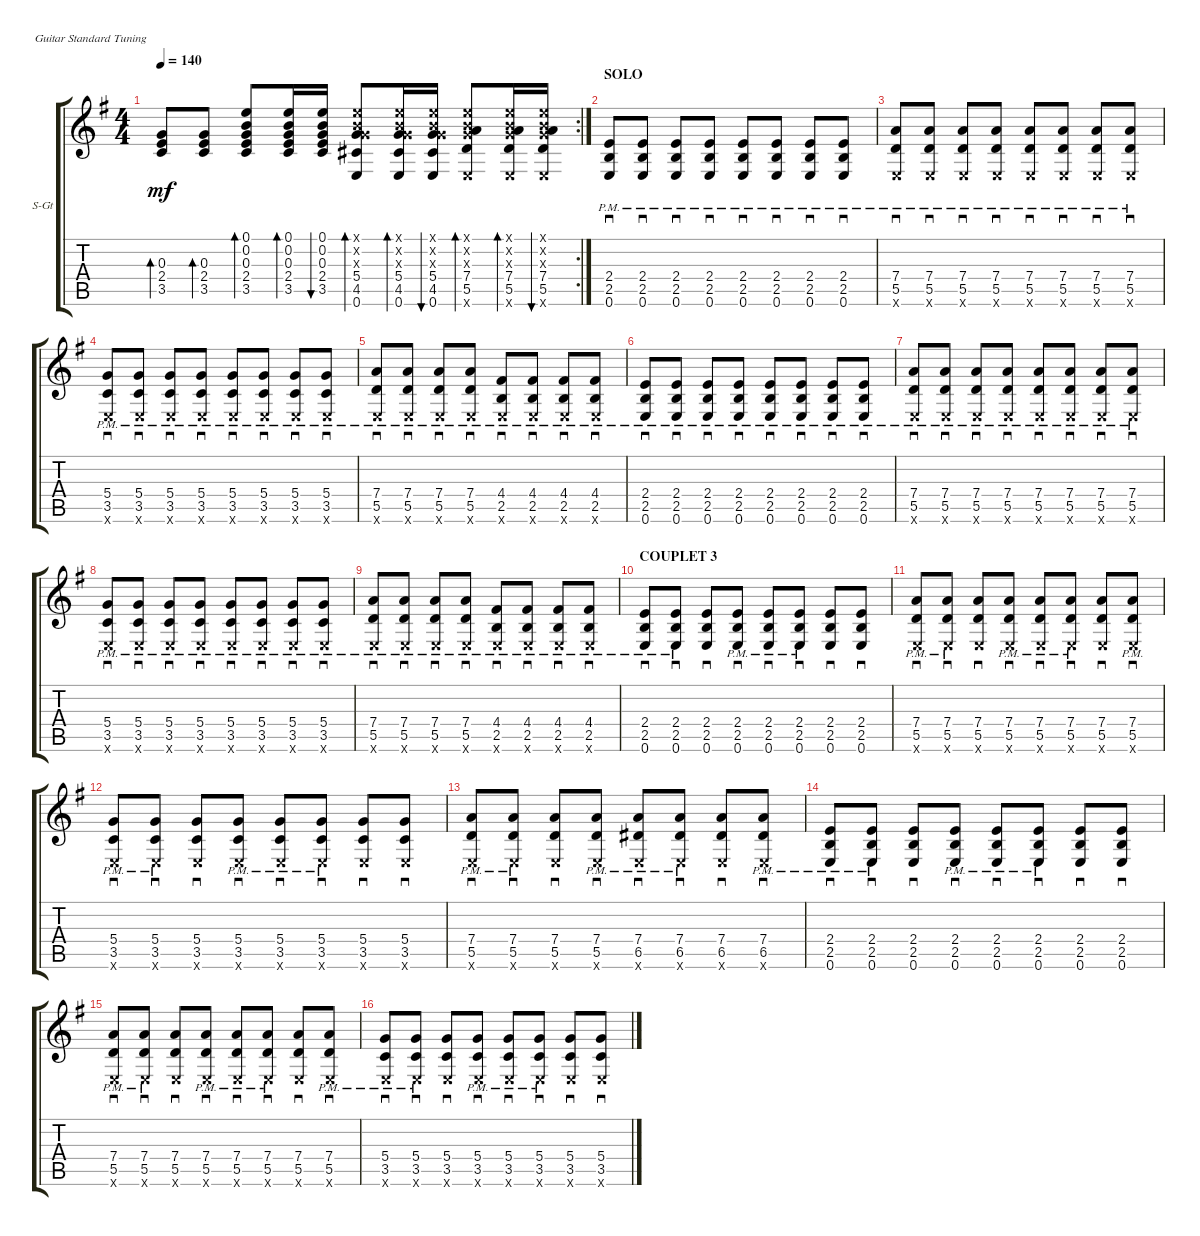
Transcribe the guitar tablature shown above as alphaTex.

\defaultSystemsLayout 4
\bracketExtendMode groupsimilarinstruments
\firstSystemTrackNameOrientation horizontal
\otherSystemsTrackNameOrientation horizontal
\track ("Steel Guitar" "S-Gt") {instrument acousticguitarsteel}
\staff {score tabs}
\tuning (E4 B3 G3 D3 A2 E2)
\rc 2
\ts (4 4)
\tempo 140
\clef g2
\ks eminor
(3.5 2.4 0.3).8{bd 30 dy mf} (3.5 2.4 0.3).8{bd 30} (3.5 2.4 0.3 0.2 0.1).8{bd 30} (3.5 2.4 0.3 0.2 0.1).16{bd 30} (3.5 2.4 0.3 0.2 0.1).16{bu 30} (0.6 4.5 5.4 0.2{x} 0.1{x} 0.3{x}).8{bd 30} (0.6 4.5 5.4 0.3{x} 0.2{x} 0.1{x}).16{bd 30} (0.6 4.5 5.4 0.3{x} 0.2{x} 0.1{x}).16{bu 30} (0.6{x} 5.5 7.4 0.3{x} 0.2{x} 0.1{x}).8{bd 30} (0.6{x} 5.5 7.4 0.3{x} 0.2{x} 0.1{x}).16{bd 30} (0.6{x} 5.5 7.4 0.3{x} 0.2{x} 0.1{x}).16{bu 30} |
\section ("" "SOLO")
(0.6{pm} 2.5{pm} 2.4{pm}).8{sd} (0.6{pm} 2.5{pm} 2.4{pm}).8{sd} (0.6{pm} 2.5{pm} 2.4{pm}).8{sd} (0.6{pm} 2.5{pm} 2.4{pm}).8{sd} (0.6{pm} 2.5{pm} 2.4{pm}).8{sd} (0.6{pm} 2.5{pm} 2.4{pm}).8{sd} (0.6{pm} 2.5{pm} 2.4{pm}).8{sd} (0.6{pm} 2.5{pm} 2.4{pm}).8{sd} |
(0.6{pm x} 5.5{pm} 7.4{pm}).8{sd} (0.6{pm x} 5.5{pm} 7.4{pm}).8{sd} (0.6{pm x} 5.5{pm} 7.4{pm}).8{sd} (0.6{pm x} 5.5{pm} 7.4{pm}).8{sd} (0.6{pm x} 5.5{pm} 7.4{pm}).8{sd} (0.6{pm x} 5.5{pm} 7.4{pm}).8{sd} (0.6{pm x} 5.5{pm} 7.4{pm}).8{sd} (0.6{pm x} 5.5{pm} 7.4{pm}).8{sd} |
(0.6{pm x} 3.5{pm} 5.4{pm}).8{sd} (0.6{pm x} 3.5{pm} 5.4{pm}).8{sd} (0.6{pm x} 3.5{pm} 5.4{pm}).8{sd} (0.6{pm x} 3.5{pm} 5.4{pm}).8{sd} (0.6{pm x} 3.5{pm} 5.4{pm}).8{sd} (0.6{pm x} 3.5{pm} 5.4{pm}).8{sd} (0.6{pm x} 3.5{pm} 5.4{pm}).8{sd} (0.6{pm x} 3.5{pm} 5.4{pm}).8{sd} |
(0.6{pm x} 5.5{pm} 7.4{pm}).8{sd} (0.6{pm x} 5.5{pm} 7.4{pm}).8{sd} (0.6{pm x} 5.5{pm} 7.4{pm}).8{sd} (0.6{pm x} 5.5{pm} 7.4{pm}).8{sd} (0.6{pm x} 2.5{pm} 4.4{pm}).8{sd} (0.6{pm x} 2.5{pm} 4.4{pm}).8{sd} (0.6{pm x} 2.5{pm} 4.4{pm}).8{sd} (0.6{pm x} 2.5{pm} 4.4{pm}).8{sd} |
(0.6{pm} 2.5{pm} 2.4{pm}).8{sd} (0.6{pm} 2.5{pm} 2.4{pm}).8{sd} (0.6{pm} 2.5{pm} 2.4{pm}).8{sd} (0.6{pm} 2.5{pm} 2.4{pm}).8{sd} (0.6{pm} 2.5{pm} 2.4{pm}).8{sd} (0.6{pm} 2.5{pm} 2.4{pm}).8{sd} (0.6{pm} 2.5{pm} 2.4{pm}).8{sd} (0.6{pm} 2.5{pm} 2.4{pm}).8{sd} |
(0.6{pm x} 5.5{pm} 7.4{pm}).8{sd} (0.6{pm x} 5.5{pm} 7.4{pm}).8{sd} (0.6{pm x} 5.5{pm} 7.4{pm}).8{sd} (0.6{pm x} 5.5{pm} 7.4{pm}).8{sd} (0.6{pm x} 5.5{pm} 7.4{pm}).8{sd} (0.6{pm x} 5.5{pm} 7.4{pm}).8{sd} (0.6{pm x} 5.5{pm} 7.4{pm}).8{sd} (0.6{pm x} 5.5{pm} 7.4{pm}).8{sd} |
(0.6{pm x} 3.5{pm} 5.4{pm}).8{sd} (0.6{pm x} 3.5{pm} 5.4{pm}).8{sd} (0.6{pm x} 3.5{pm} 5.4{pm}).8{sd} (0.6{pm x} 3.5{pm} 5.4{pm}).8{sd} (0.6{pm x} 3.5{pm} 5.4{pm}).8{sd} (0.6{pm x} 3.5{pm} 5.4{pm}).8{sd} (0.6{pm x} 3.5{pm} 5.4{pm}).8{sd} (0.6{pm x} 3.5{pm} 5.4{pm}).8{sd} |
(0.6{pm x} 5.5{pm} 7.4{pm}).8{sd} (0.6{pm x} 5.5{pm} 7.4{pm}).8{sd} (0.6{pm x} 5.5{pm} 7.4{pm}).8{sd} (0.6{pm x} 5.5{pm} 7.4{pm}).8{sd} (0.6{pm x} 2.5{pm} 4.4{pm}).8{sd} (0.6{pm x} 2.5{pm} 4.4{pm}).8{sd} (0.6{pm x} 2.5{pm} 4.4{pm}).8{sd} (0.6{pm x} 2.5{pm} 4.4{pm}).8{sd} |
\section ("" "COUPLET 3")
(0.6{pm} 2.5{pm} 2.4{pm}).8{sd} (0.6{pm} 2.5{pm} 2.4{pm}).8{sd} (0.6 2.5 2.4).8{sd} (0.6{pm} 2.5{pm} 2.4{pm}).8{sd} (0.6{pm} 2.5{pm} 2.4{pm}).8{sd} (0.6{pm} 2.5{pm} 2.4{pm}).8{sd} (0.6 2.5 2.4).8{sd} (0.6 2.5 2.4).8{sd} |
(0.6{pm x} 5.5{pm} 7.4{pm}).8{sd} (0.6{pm x} 5.5{pm} 7.4{pm}).8{sd} (0.6{x} 5.5 7.4).8{sd} (0.6{pm x} 5.5{pm} 7.4{pm}).8{sd} (0.6{pm x} 5.5{pm} 7.4{pm}).8{sd} (0.6{pm x} 5.5{pm} 7.4{pm}).8{sd} (0.6{x} 5.5 7.4).8{sd} (0.6{pm x} 5.5{pm} 7.4{pm}).8{sd} |
(0.6{pm x} 3.5{pm} 5.4{pm}).8{sd} (0.6{pm x} 3.5{pm} 5.4{pm}).8{sd} (0.6{x} 3.5 5.4).8{sd} (0.6{pm x} 3.5{pm} 5.4{pm}).8{sd} (0.6{pm x} 3.5{pm} 5.4{pm}).8{sd} (0.6{pm x} 3.5{pm} 5.4{pm}).8{sd} (0.6{x} 3.5 5.4).8{sd} (0.6{x} 3.5 5.4).8{sd} |
(0.6{pm x} 5.5{pm} 7.4{pm}).8{sd} (0.6{pm x} 5.5{pm} 7.4{pm}).8{sd} (0.6{x} 5.5 7.4).8{sd} (0.6{pm x} 5.5{pm} 7.4{pm}).8{sd} (0.6{pm x} 6.5{pm} 7.4{pm}).8{sd} (0.6{pm x} 6.5{pm} 7.4{pm}).8{sd} (0.6{x} 6.5 7.4).8{sd} (0.6{pm x} 6.5{pm} 7.4{pm}).8{sd} |
(0.6{pm} 2.5{pm} 2.4{pm}).8{sd} (0.6{pm} 2.5{pm} 2.4{pm}).8{sd} (0.6 2.5 2.4).8{sd} (0.6{pm} 2.5{pm} 2.4{pm}).8{sd} (0.6{pm} 2.5{pm} 2.4{pm}).8{sd} (0.6{pm} 2.5{pm} 2.4{pm}).8{sd} (0.6 2.5 2.4).8{sd} (0.6 2.5 2.4).8{sd} |
(0.6{pm x} 5.5{pm} 7.4{pm}).8{sd} (0.6{pm x} 5.5{pm} 7.4{pm}).8{sd} (0.6{x} 5.5 7.4).8{sd} (0.6{pm x} 5.5{pm} 7.4{pm}).8{sd} (0.6{pm x} 5.5{pm} 7.4{pm}).8{sd} (0.6{pm x} 5.5{pm} 7.4{pm}).8{sd} (0.6{x} 5.5 7.4).8{sd} (0.6{pm x} 5.5{pm} 7.4{pm}).8{sd} |
(0.6{pm x} 3.5{pm} 5.4{pm}).8{sd} (0.6{pm x} 3.5{pm} 5.4{pm}).8{sd} (0.6{x} 3.5 5.4).8{sd} (0.6{pm x} 3.5{pm} 5.4{pm}).8{sd} (0.6{pm x} 3.5{pm} 5.4{pm}).8{sd} (0.6{pm x} 3.5{pm} 5.4{pm}).8{sd} (0.6{x} 3.5 5.4).8{sd} (0.6{x} 3.5 5.4).8{sd}
